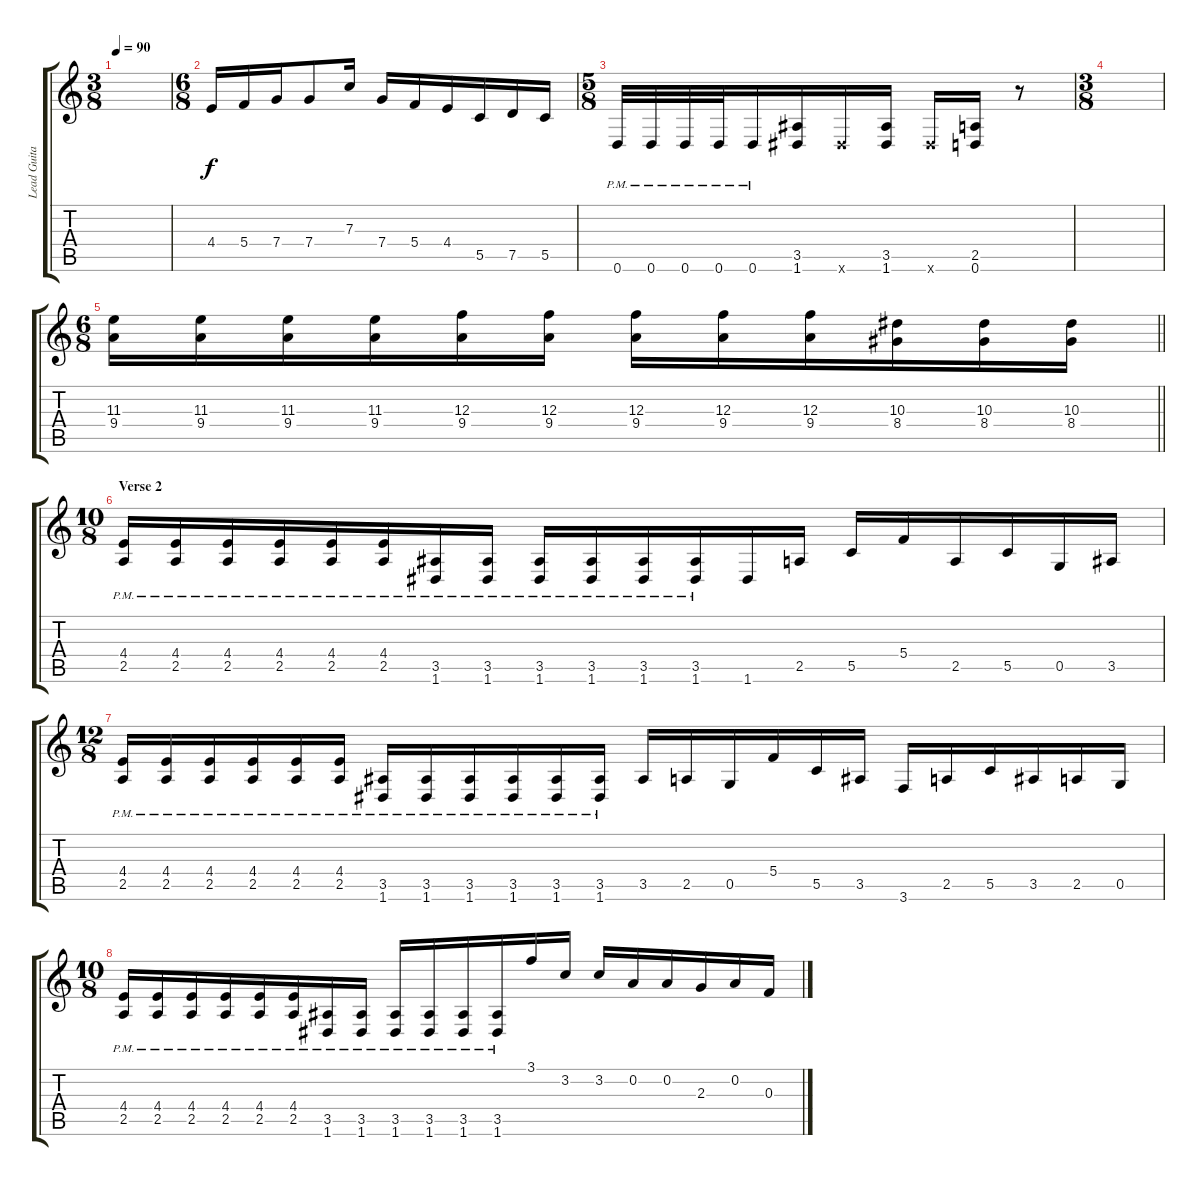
\track ("Lead Guitar" "Lead Guita") {instrument distortionguitar}
\staff {score tabs}
\tuning (D4 A3 F3 C3 G2 D2) {hide}
\ts (3 8)
\tempo 90
\clef g2
\ks c
|
\ts (6 8)
4.4.16 5.4.16 7.4.16 7.4.8 7.3.16 7.4.16 5.4.16 4.4.16 5.5.16 7.5.16 5.5.16 |
\ts (5 8)
0.6{pm}.32 0.6{pm}.32 0.6{pm}.32 0.6{pm}.32 0.6{pm}.16 (3.5 1.6).16 1.6{x}.16 (3.5 1.6).16 1.6{x}.16 (2.5 0.6).16 r.8 |
\ts (3 8)
|
\ts (6 8)
\barLineRight lightlight
(11.3 9.4).16 (11.3 9.4).16 (11.3 9.4).16 (11.3 9.4).16 (12.3 9.4).16 (12.3 9.4).16 (12.3 9.4).16 (12.3 9.4).16 (12.3 9.4).16 (10.3 8.4).16 (10.3 8.4).16 (10.3 8.4).16 |
\ts (10 8)
\section ("" "Verse 2")
(4.4{pm} 2.5{pm}).16 (4.4{pm} 2.5{pm}).16 (4.4{pm} 2.5{pm}).16 (4.4{pm} 2.5{pm}).16 (4.4{pm} 2.5{pm}).16 (4.4{pm} 2.5{pm}).16 (3.5{pm} 1.6{pm}).16 (3.5{pm} 1.6{pm}).16 (3.5{pm} 1.6{pm}).16 (3.5{pm} 1.6{pm}).16 (3.5{pm} 1.6{pm}).16 (3.5{pm} 1.6{pm}).16 1.6.16 2.5.16 5.5.16 5.4.16 2.5.16 5.5.16 0.5.16 3.5.16 |
\ts (12 8)
(4.4{pm} 2.5{pm}).16 (4.4{pm} 2.5{pm}).16 (4.4{pm} 2.5{pm}).16 (4.4{pm} 2.5{pm}).16 (4.4{pm} 2.5{pm}).16 (4.4{pm} 2.5{pm}).16 (3.5{pm} 1.6{pm}).16 (3.5{pm} 1.6{pm}).16 (3.5{pm} 1.6{pm}).16 (3.5{pm} 1.6{pm}).16 (3.5{pm} 1.6{pm}).16 (3.5{pm} 1.6{pm}).16 3.5.16 2.5.16 0.5.16 5.4.16 5.5.16 3.5.16 3.6.16 2.5.16 5.5.16 3.5.16 2.5.16 0.5.16 |
\ts (10 8)
(4.4{pm} 2.5{pm}).16 (4.4{pm} 2.5{pm}).16 (4.4{pm} 2.5{pm}).16 (4.4{pm} 2.5{pm}).16 (4.4{pm} 2.5{pm}).16 (4.4{pm} 2.5{pm}).16 (3.5{pm} 1.6{pm}).16 (3.5{pm} 1.6{pm}).16 (3.5{pm} 1.6{pm}).16 (3.5{pm} 1.6{pm}).16 (3.5{pm} 1.6{pm}).16 (3.5{pm} 1.6{pm}).16 3.1.16 3.2.16 3.2.16 0.2.16 0.2.16 2.3.16 0.2.16 0.3.16
